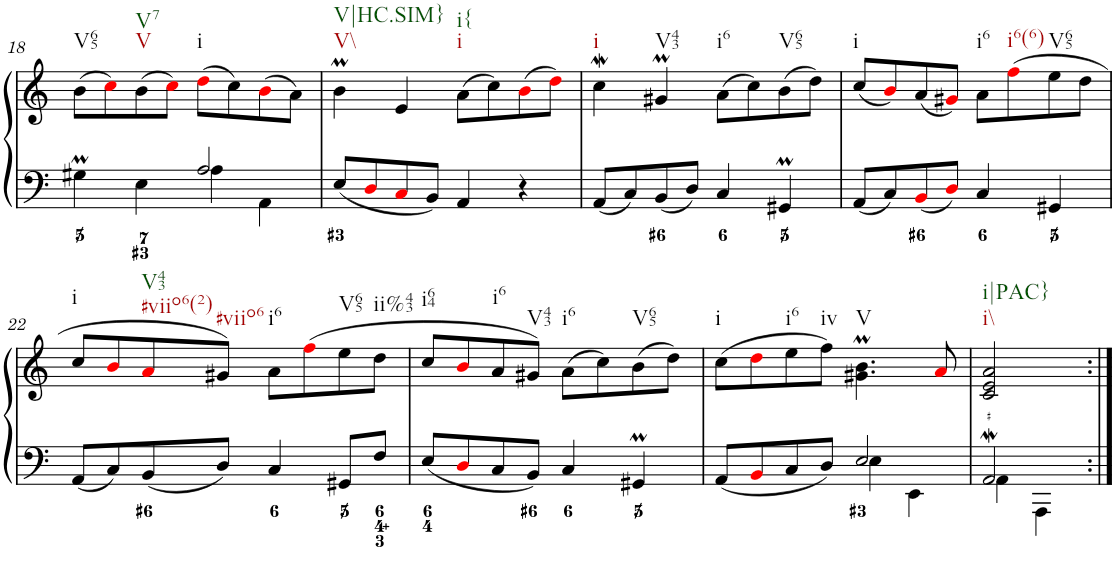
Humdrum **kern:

**kern	**kern
*part1	*part1
*staff2	*staff1
*I"Clavecin	*
!!LO:PB:g=z
*clefF4	*clefG2
*k[]	*k[]
*M2/2	*M2/2
*met(c|)	*met(c|)
=18	=18
*^	*
!	!	!LO:TX:b:t=V65
4G#Xm\	2ryy	(>8b\L
.	.	8cci\)
!	!	!LO:TX:b:t=V
!	!	!LO:TX:b:t=V7
4E\	.	(>8b\
.	.	8cci\J)
!	!	!LO:TX:b:t=i
2A/	4A\	(>8ddi\L
.	.	8cc\)
.	4AA\	(>8bi\
.	.	8a\J)
*v	*v	*
=19	=19
!	!LO:TX:b:t=V\\
!	!LO:TX:b:t=V|HC.SIM}
8E/L	4bm\
8Di/	.
8Ci/	4e/
8BB/J	.
!	!LO:TX:b:t=i
!	!LO:TX:b:t=i{
4AA/	(>8a\L
.	8cc\)
4r	(>8bi\
.	8ddi\J)
=20	=20
!	!LO:TX:b:t=i
8AA/L	4ccw\
8C/	.
!	!LO:TX:b:t=V43
8BB/	4g#Xm/
8D/J	.
!	!LO:TX:b:t=i6
4C/	(>8a\L
.	8cc\)
!	!LO:TX:b:t=V65
4GG#Xm/	(>8b\
.	8dd\J)
=21	=21
!	!LO:TX:b:t=i
8AA/L	(<8cc/L
8C/	8bi/)
8BBi/	(<8a/
8Di/J	8g#Xi/J)
!	!LO:TX:b:t=i6
4C/	8a\L
!	!LO:TX:b:t=i6(6)
.	(>8ffi\
!	!LO:TX:b:t=V65
4GG#X/	8ee\
.	8dd\J
!!LO:LB:g=z
=22	=22
!	!LO:TX:b:t=i
8AA/L	8cc/L
8C/	8bi/
!	!LO:TX:b:t=#viio6(2)
!	!LO:TX:b:t=V43
8BB/	8ai/
!	!LO:TX:b:t=#viio6
8D/J	8g#X/J)
!	!LO:TX:b:t=i6
4C/	8a\L
.	(>8ffi\
!	!LO:TX:b:t=V65
8GG#X/L	8ee\
!	!LO:TX:b:t=ii%43
8F/J	8dd\J
=23	=23
!	!LO:TX:b:t=i64
8E/L	8cc/L
8Di/	8bi/
!	!LO:TX:b:t=i6
8C/	8a/
!	!LO:TX:b:t=V43
8BB/J	8g#X/J)
!	!LO:TX:b:t=i6
4C/	(>8a\L
.	8cc\)
!	!LO:TX:b:t=V65
4GG#Xm/	(>8b\
.	8dd\J)
=24	=24
*^	*
!	!	!LO:TX:b:t=i
8AA/L	2ryy	(>8cc\L
8BBi/	.	8ddi\
!	!	!LO:TX:b:t=i6
8C/	.	8ee\
!	!	!LO:TX:b:t=iv
8D/J	.	8ff\J)
!	!	!LO:TX:b:t=V
2E/	4E\	4.g#X\M 4.b\M
.	4EE\	.
.	.	8ai/
=25	=25	=25
!	!	!LO:TX:b:t=i\\
!	!	!LO:TX:b:t=i|PAC}
2AAW/	4AA\	2c/ 2e/ 2a/
.	4AAA\	.
*v	*v	*
=:|!	=:|!
*-	*-
